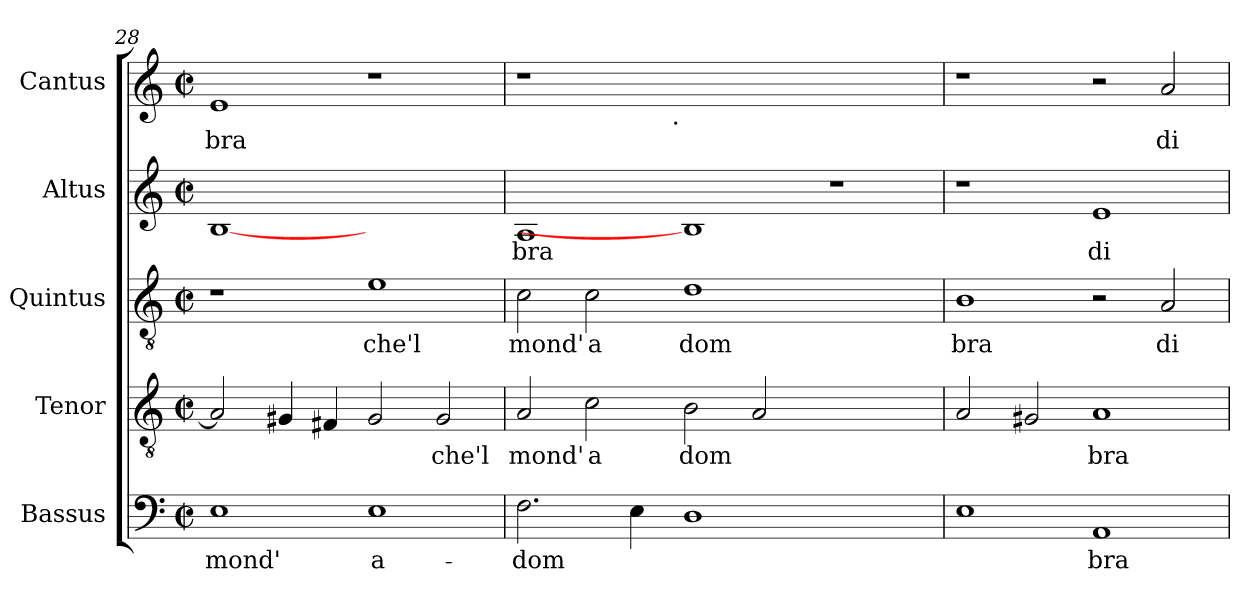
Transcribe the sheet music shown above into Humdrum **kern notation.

**kern	**text	**kern	**text	**kern	**text	**kern	**text	**kern	**text
*part5	*part5	*part4	*part4	*part3	*part3	*part2	*part2	*part1	*part1
*staff5	*staff5	*staff4	*staff4	*staff3	*staff3	*staff2	*staff2	*staff1	*staff1
*I"Bassus	*	*I"Tenor	*	*I"Quintus	*	*I"Altus	*	*I"Cantus	*
*clefF4	*	*clefGv2	*	*clefGv2	*	*clefG2	*	*clefG2	*
*k[]	*	*k[]	*	*k[]	*	*k[]	*	*k[]	*
*C:	*	*C:	*	*C:	*	*C:	*	*C:	*
*M2/2	*	*M2/2	*	*M2/2	*	*M2/2	*	*M2/2	*
*met(c|)	*	*met(c|)	*	*met(c|)	*	*met(c|)	*	*met(c|)	*
=28	=28	=28	=28	=28	=28	=28	=28	=28	=28
!	!LO:LY:b:cj	!	!LO:LY:b:cj	!	!	!	!LO:LY:b:cj	!	!LO:LY:b:cj
1E	mond'	2A/]	.	1r	.	[1B	.	1e	bra
!	!	!	!LO:LY:b:cj	!	!	!	!	!	!
.	.	4G#/	.	.	.	.	.	.	.
!	!	!	!LO:LY:b:cj	!	!	!	!	!	!
.	.	4F#/	.	.	.	.	.	.	.
!	!LO:LY:b:cj	!	!LO:LY:b:cj	!	!LO:LY:b:cj	!	!	!	!
1E	a-	2G#/	.	1e	che'l	1ryy	.	1r	.
!	!	!	!LO:LY:b:cj	!	!	!	!	!	!
.	.	2G#/	che'l	.	.	.	.	.	.
=29	=29	=29	=29	=29	=29	=29	=29	=29	=29
!	!LO:LY:b:cj	!	!LO:LY:b:cj	!	!LO:LY:b:cj	!	!LO:LY:b:cj	!	!
*	*	*	*	*	*	*	*	*^	*
2.F\	-dom-	2A/	mond'	2c\	mond'	1A	bra	1r	2ryy	.
!	!	!	!LO:LY:b:cj	!	!LO:LY:b:cj	!	!	!	!	!
.	.	2c\	a	2c\	a	.	.	.	4...ryy	.
!	!LO:LY:b:cj	!	!	!	!	!	!	!	!	!
4E\	--	.	.	.	.	.	.	.	.	.
!	!	!	!	!	!	!	!	!	!LO:TX:b:t=.	!
.	.	.	.	.	.	.	.	.	1ryy	.
!	!LO:LY:b:cj	!	!LO:LY:b:cj	!	!LO:LY:b:cj	!	!	!	!	!
1D	--	2B\	dom	1d	dom	1B]	.	0ryy	.	.
!	!	!	!LO:LY:b:cj	!	!	!	!	!	!	!
.	.	2A/	.	.	.	.	.	.	.	.
.	.	.	.	.	.	.	.	.	1ryy	.
1ryy	.	1ryy	.	1ryy	.	1r	.	.	.	.
.	.	.	.	.	.	.	.	.	32ryy	.
!!LO:PB:g=z
=30	=30	=30	=30	=30	=30	=30	=30	=30	=30	=30
!	!LO:LY:b:cj	!	!LO:LY:b:cj	!	!LO:LY:b:cj	!	!	!	!	!
*	*	*	*	*	*	*	*	*v	*v	*
1E	--	2A/	.	1B	bra	1r	.	1r	.
!	!	!	!LO:LY:b:cj	!	!	!	!	!	!
.	.	2G#/	.	.	.	.	.	.	.
!	!LO:LY:b:cj	!	!LO:LY:b:cj	!	!	!	!LO:LY:b:cj	!	!
1AA	-bra	1A	bra	2r	.	1e	di	2r	.
!	!	!	!	!	!LO:LY:b:cj	!	!	!	!LO:LY:b:cj
.	.	.	.	2A/	di	.	.	2a/	di
=	=	=	=	=	=	=	=	=	=
*-	*-	*-	*-	*-	*-	*-	*-	*-	*-
